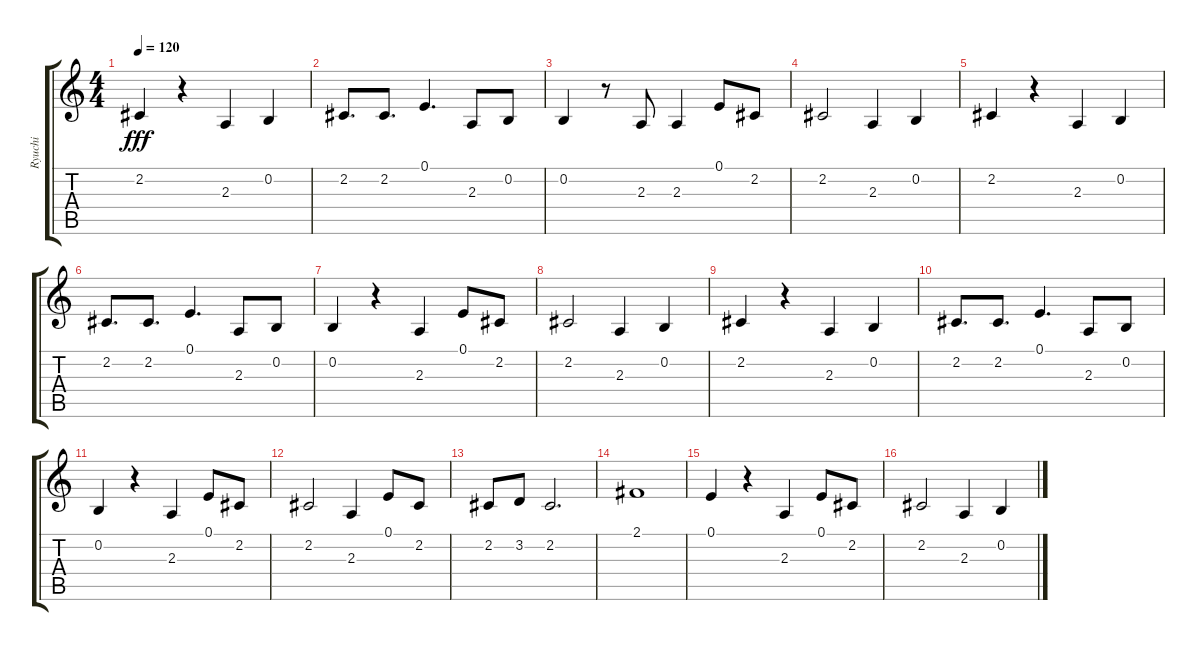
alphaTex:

\track ("Ryuchi" "Ryuchi") {instrument pad1newage}
\staff {score tabs}
\tuning (E4 B3 G3 D3 A2 E2) {hide}
\ts (4 4)
\tempo 120
\clef g2
\ks c
2.2.4{dy fff} r.4 2.3.4 0.2.4 |
2.2.8{d} 2.2.8{d} 0.1.4{d} 2.3.8 0.2.8 |
0.2.4 r.8 2.3.8 2.3.4 0.1.8 2.2.8 |
2.2.2 2.3.4 0.2.4 |
2.2.4 r.4 2.3.4 0.2.4 |
2.2.8{d} 2.2.8{d} 0.1.4{d} 2.3.8 0.2.8 |
0.2.4 r.4 2.3.4 0.1.8 2.2.8 |
2.2.2 2.3.4 0.2.4 |
2.2.4 r.4 2.3.4 0.2.4 |
2.2.8{d} 2.2.8{d} 0.1.4{d} 2.3.8 0.2.8 |
0.2.4 r.4 2.3.4 0.1.8 2.2.8 |
2.2.2 2.3.4 0.1.8 2.2.8 |
2.2.8 3.2.8 2.2.2{d} |
2.1.1 |
0.1.4 r.4 2.3.4 0.1.8 2.2.8 |
2.2.2 2.3.4 0.2.4
